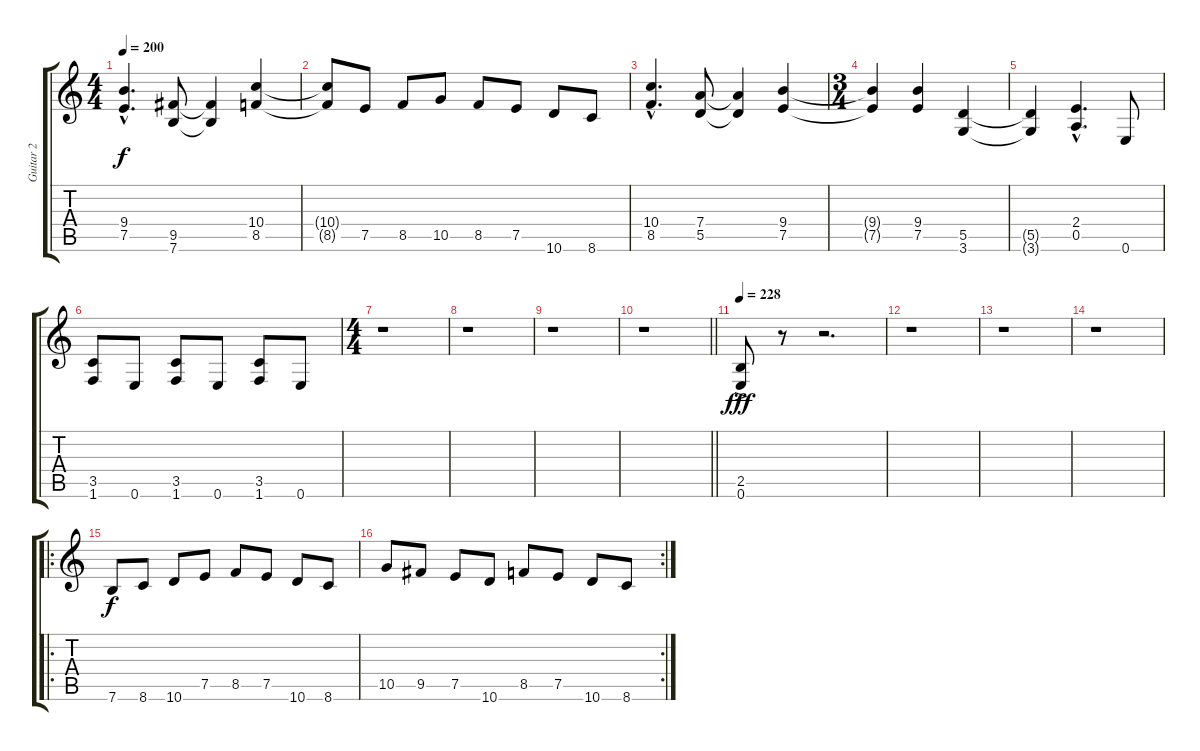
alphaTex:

\track ("Guitar 2" "Guitar 2") {instrument overdrivenguitar}
\staff {score tabs}
\tuning (E4 B3 G3 D3 A2 E2) {hide}
\ts (4 4)
\tempo 200
\clef g2
\ks c
(9.4{hac} 7.5{hac}).4{d dy f} (9.5 7.6).8 (9.5{t} 7.6{t}).4 (10.4 8.5).4 |
(10.4{t} 8.5{t}).8 7.5.8 8.5.8 10.5.8 8.5.8 7.5.8 10.6.8 8.6.8 |
(10.4{hac} 8.5{hac}).4{d} (7.4 5.5).8 (7.4{t} 5.5{t}).4 (9.4 7.5).4 |
\ts (3 4)
(9.4{t} 7.5{t}).4 (9.4 7.5).4 (5.5 3.6).4 |
(5.5{t} 3.6{t}).4 (2.4{hac} 0.5{hac}).4{d} 0.6.8 |
(3.5 1.6).8 0.6.8 (3.5 1.6).8 0.6.8 (3.5 1.6).8 0.6.8 |
\ts (4 4)
r.1 |
r.1 |
r.1 |
\barLineRight lightlight
r.1 |
\tempo 228
(2.5 0.6{ac}).8{dy fff} r.8 r.2{d} |
r.1 |
r.1 |
r.1 |
\ro
7.6.8{dy f} 8.6.8 10.6.8 7.5.8 8.5.8 7.5.8 10.6.8 8.6.8 |
\rc 2
10.5.8 9.5.8 7.5.8 10.6.8 8.5.8 7.5.8 10.6.8 8.6.8
